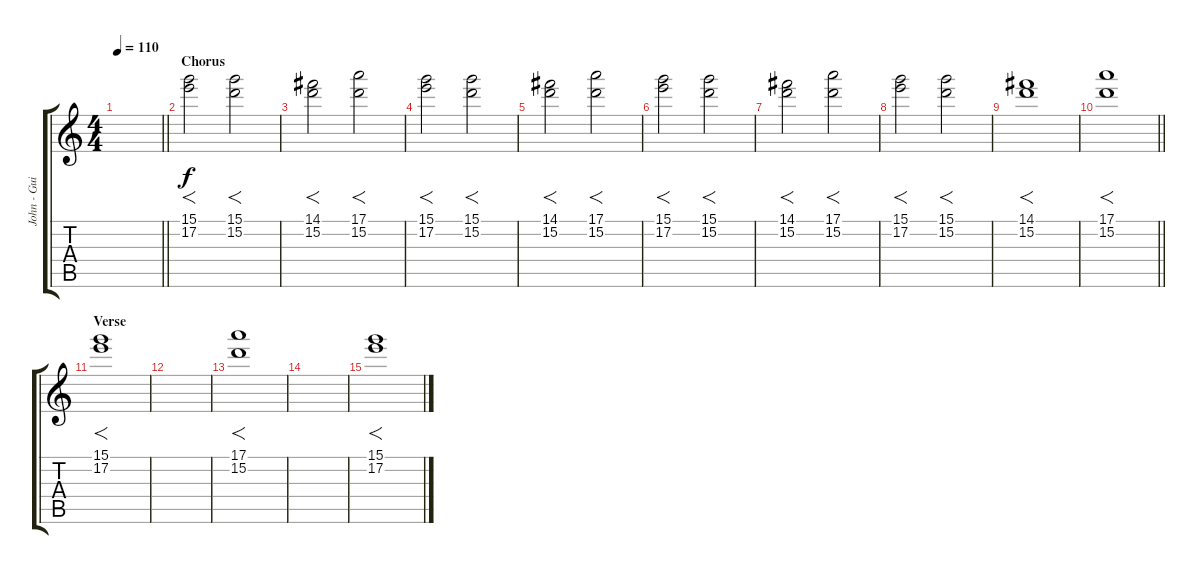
\track ("John - Guitar 1" "John - Gui") {instrument electricguitarclean}
\staff {score tabs}
\tuning (E4 B3 G3 D3 A2 E2) {hide}
\ts (4 4)
\tempo 110
\clef g2
\barLineRight lightlight
\ks c
|
\section ("" "Chorus")
(15.1 17.2).2{f} (15.1 15.2).2{f} |
(14.1 15.2).2{f} (17.1 15.2).2{f} |
(15.1 17.2).2{f} (15.1 15.2).2{f} |
(14.1 15.2).2{f} (17.1 15.2).2{f} |
(15.1 17.2).2{f} (15.1 15.2).2{f} |
(14.1 15.2).2{f} (17.1 15.2).2{f} |
(15.1 17.2).2{f} (15.1 15.2).2{f} |
(14.1 15.2).1{f} |
\barLineRight lightlight
(17.1 15.2).1{f} |
\section ("" "Verse")
(15.1 17.2).1{f} |
|
(17.1 15.2).1{f} |
|
(15.1 17.2).1{f}
